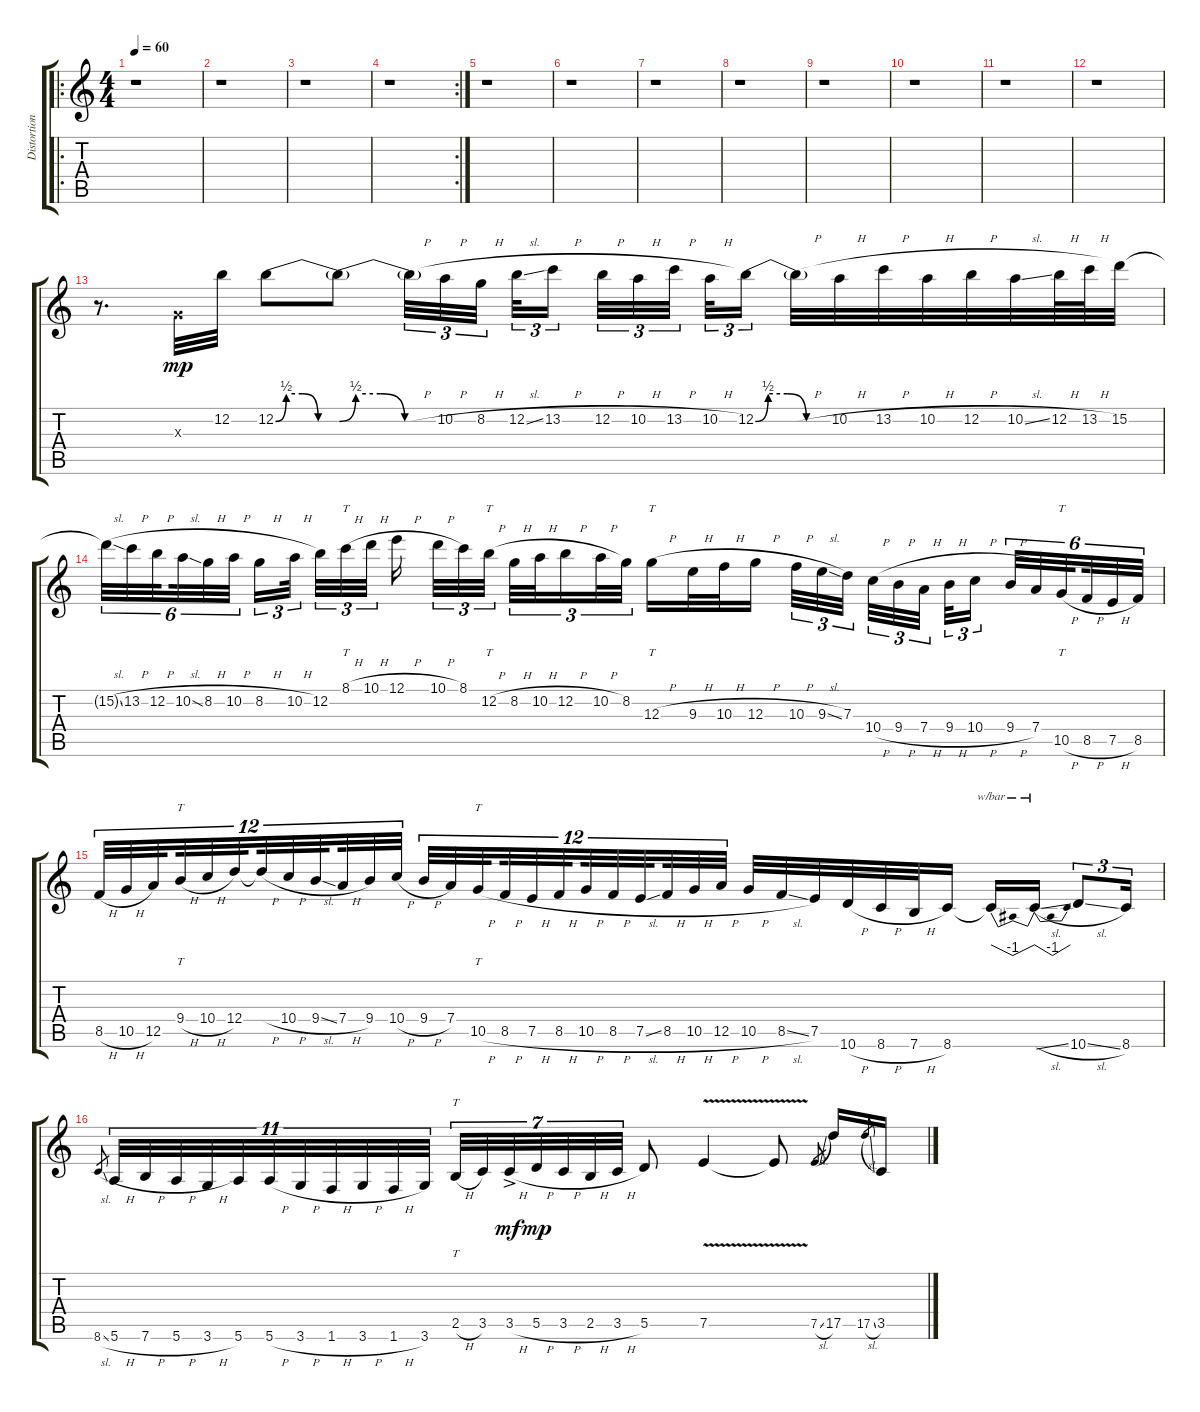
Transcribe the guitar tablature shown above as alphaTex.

\track ("Distortion" "Distortion") {instrument distortionguitar}
\staff {score tabs}
\tuning (E4 B3 G3 D3 A2 E2) {hide}
\ro
\ts (4 4)
\tempo 60
\clef g2
\ks c
r.1{dy mp instrument distortionguitar} |
r.1 |
r.1 |
\rc 2
r.1 |
r.1 |
r.1 |
r.1 |
r.1 |
r.1 |
r.1 |
r.1 |
r.1 |
r.8{d} 0.3{x}.32 12.2.32 12.2{be (custom 0 0 10 2 25 2 40 0 60 0)}.8 12.2{be (custom 0 0 10 2 25 2 40 0 60 0) t}.8 12.2{h t}.32{tu (3 2)} 10.2{h}.32{tu (3 2)} 8.2{h}.32{tu (3 2) beam splitsecondary} 12.2{sl}.32{tu (3 2)} 13.2{h}.16{tu (3 2) beam splitsecondary} 12.2{h}.32{tu (3 2)} 10.2{h}.32{tu (3 2)} 13.2{h}.32{tu (3 2) beam splitsecondary} 10.2{h}.32{tu (3 2)} 12.2{be (custom 0 0 10 2 25 2 40 0 60 0)}.16{tu (3 2)} 12.2{h t}.32 10.2{h}.32 13.2{h}.32 10.2{h}.32 12.2{h}.32 10.2{sl}.32 12.2{h}.64 13.2{h}.64 15.2.32 |
15.2{sl t}.32{tu (6 4)} 13.2{h}.32{tu (6 4)} 12.2{h}.32{tu (6 4) beam splitsecondary} 10.2{sl}.32{tu (6 4)} 8.2{h}.32{tu (6 4)} 10.2{h}.32{tu (6 4) beam splitsecondary} 8.2{h}.16{tu (3 2)} 10.2{h}.32{tu (3 2) beam splitsecondary} 12.2.32{tu (3 2)} 8.1{h}.32{tt tu (3 2)} 10.1{h}.32{tu (3 2)} 12.1{h}.16{beam splitsecondary} 10.1{h}.32{tu (3 2)} 8.1.32{tu (3 2)} 12.2{h}.32{tt tu (3 2) beam splitsecondary} 8.2{h}.32{tu (3 2)} 10.2{h}.32{tu (3 2)} 12.2{h}.16{tu (3 2)} 10.2{h}.32{tu (3 2)} 8.2.32{tu (3 2)} 12.3{h}.16{tt} 9.3{h}.32 10.3{h}.32 12.3{h}.16{beam splitsecondary} 10.3{h}.32{tu (3 2)} 9.3{sl}.32{tu (3 2)} 7.3.32{tu (3 2)} 10.4{h}.32{tu (3 2)} 9.4{h}.32{tu (3 2)} 7.4{h}.32{tu (3 2) beam splitsecondary} 9.4{h}.32{tu (3 2)} 10.4{h}.16{tu (3 2) beam splitsecondary} 9.4{h}.32{tu (6 4)} 7.4.32{tu (6 4)} 10.5{h}.32{tt tu (6 4) beam splitsecondary} 8.5{h}.32{tu (6 4)} 7.5{h}.32{tu (6 4)} 8.5.32{tu (6 4)} |
8.5{h}.32{tu (12 8)} 10.5{h}.32{tu (12 8)} 12.5.32{tu (12 8) beam splitsecondary} 9.4{h}.32{tt tu (12 8)} 10.4{h}.32{tu (12 8)} 12.4.32{tu (12 8) beam splitsecondary} 12.4{h t}.32{tu (12 8)} 10.4{h}.32{tu (12 8)} 9.4{sl}.32{tu (12 8) beam splitsecondary} 7.4{h}.32{tu (12 8)} 9.4.32{tu (12 8)} 10.4{h}.32{tu (12 8)} 9.4{h}.32{tu (12 8)} 7.4.32{tu (12 8)} 10.5{h}.32{tt tu (12 8) beam splitsecondary} 8.5{h}.32{tu (12 8)} 7.5{h}.32{tu (12 8)} 8.5{h}.32{tu (12 8) beam splitsecondary} 10.5{h}.32{tu (12 8)} 8.5{h}.32{tu (12 8)} 7.5{sl}.32{tu (12 8) beam splitsecondary} 8.5{h}.32{tu (12 8)} 10.5{h}.32{tu (12 8)} 12.5{h}.32{tu (12 8)} 10.5{h}.32 8.5{sl}.32 7.5.32 10.6{h}.32 8.6{h}.32 7.6{h}.32 8.6.16 8.6{t}.16{tbe (dip default 0 0 30 -4 60 0)} 8.6{sl t}.16{tbe (dip default 0 0 30 -4 60 0)} 10.6{sl}.8{tu (3 2)} 8.6.16{tu (3 2)} |
8.6{sl}.8{gr} 5.6{h}.32{tu (11 8)} 7.6{h}.32{tu (11 8)} 5.6{h}.32{tu (11 8)} 3.6{h}.32{tu (11 8)} 5.6.32{tu (11 8)} 5.6{h}.32{tu (11 8)} 3.6{h}.32{tu (11 8)} 1.6{h}.32{tu (11 8)} 3.6{h}.32{tu (11 8)} 1.6{h}.32{tu (11 8)} 3.6.32{tu (11 8)} 2.5{h}.32{tt tu (7 4)} 3.5.32{tu (7 4)} 3.5{h ac}.32{tu (7 4) dy mf} 5.5{h}.32{tu (7 4) dy mp} 3.5{h}.32{tu (7 4)} 2.5{h}.32{tu (7 4)} 3.5{h}.32{tu (7 4)} 5.5.8 7.5{v}.4 7.5{t}.8 7.5{sl}.8{gr} 17.5.16 17.5{sl}.8{gr} 3.5{h}.16
